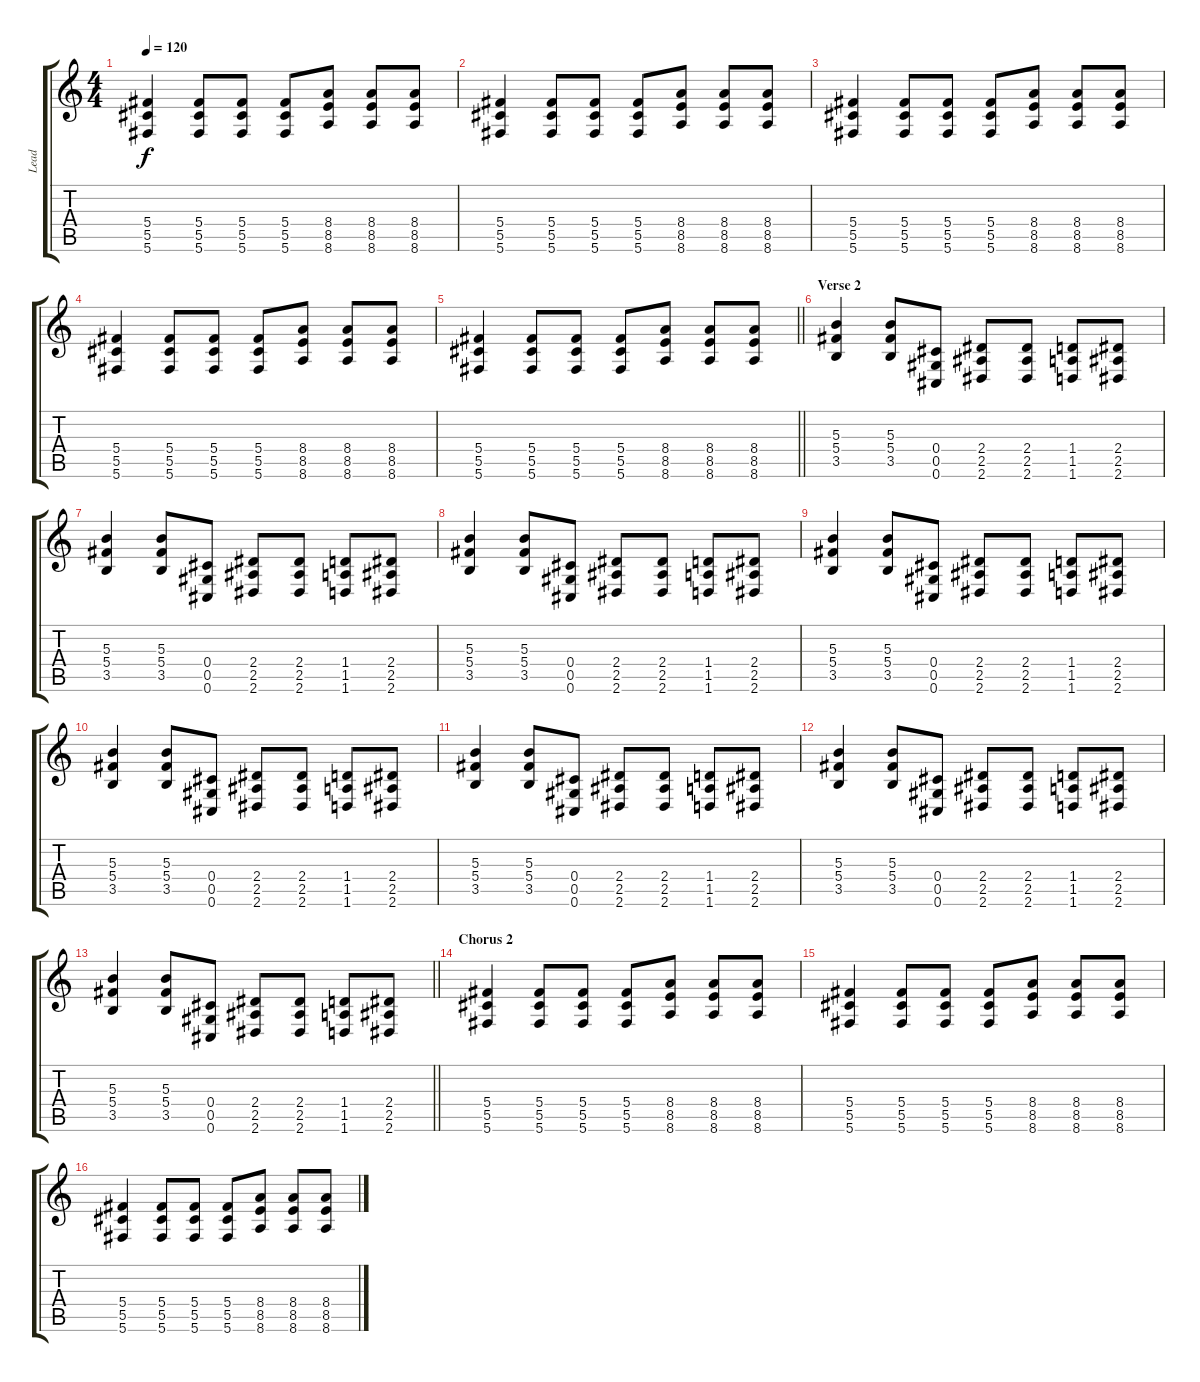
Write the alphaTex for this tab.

\track ("Lead" "Lead") {instrument distortionguitar}
\staff {score tabs}
\tuning (Eb4 Bb3 Gb3 Db3 Ab2 Db2) {hide}
\ts (4 4)
\tempo 120
\clef g2
\ks c
(5.4 5.5 5.6).4{dy f} (5.4 5.5 5.6).8 (5.4 5.5 5.6).8 (5.4 5.5 5.6).8 (8.4 8.5 8.6).8 (8.4 8.5 8.6).8 (8.4 8.5 8.6).8 |
(5.4 5.5 5.6).4 (5.4 5.5 5.6).8 (5.4 5.5 5.6).8 (5.4 5.5 5.6).8 (8.4 8.5 8.6).8 (8.4 8.5 8.6).8 (8.4 8.5 8.6).8 |
(5.4 5.5 5.6).4 (5.4 5.5 5.6).8 (5.4 5.5 5.6).8 (5.4 5.5 5.6).8 (8.4 8.5 8.6).8 (8.4 8.5 8.6).8 (8.4 8.5 8.6).8 |
(5.4 5.5 5.6).4 (5.4 5.5 5.6).8 (5.4 5.5 5.6).8 (5.4 5.5 5.6).8 (8.4 8.5 8.6).8 (8.4 8.5 8.6).8 (8.4 8.5 8.6).8 |
\barLineRight lightlight
(5.4 5.5 5.6).4 (5.4 5.5 5.6).8 (5.4 5.5 5.6).8 (5.4 5.5 5.6).8 (8.4 8.5 8.6).8 (8.4 8.5 8.6).8 (8.4 8.5 8.6).8 |
\section ("" "Verse 2")
(5.3 5.4 3.5).4 (5.3 5.4 3.5).8 (0.4 0.5 0.6).8 (2.4 2.5 2.6).8 (2.4 2.5 2.6).8 (1.4 1.5 1.6).8 (2.4 2.5 2.6).8 |
(5.3 5.4 3.5).4 (5.3 5.4 3.5).8 (0.4 0.5 0.6).8 (2.4 2.5 2.6).8 (2.4 2.5 2.6).8 (1.4 1.5 1.6).8 (2.4 2.5 2.6).8 |
(5.3 5.4 3.5).4 (5.3 5.4 3.5).8 (0.4 0.5 0.6).8 (2.4 2.5 2.6).8 (2.4 2.5 2.6).8 (1.4 1.5 1.6).8 (2.4 2.5 2.6).8 |
(5.3 5.4 3.5).4 (5.3 5.4 3.5).8 (0.4 0.5 0.6).8 (2.4 2.5 2.6).8 (2.4 2.5 2.6).8 (1.4 1.5 1.6).8 (2.4 2.5 2.6).8 |
(5.3 5.4 3.5).4 (5.3 5.4 3.5).8 (0.4 0.5 0.6).8 (2.4 2.5 2.6).8 (2.4 2.5 2.6).8 (1.4 1.5 1.6).8 (2.4 2.5 2.6).8 |
(5.3 5.4 3.5).4 (5.3 5.4 3.5).8 (0.4 0.5 0.6).8 (2.4 2.5 2.6).8 (2.4 2.5 2.6).8 (1.4 1.5 1.6).8 (2.4 2.5 2.6).8 |
(5.3 5.4 3.5).4 (5.3 5.4 3.5).8 (0.4 0.5 0.6).8 (2.4 2.5 2.6).8 (2.4 2.5 2.6).8 (1.4 1.5 1.6).8 (2.4 2.5 2.6).8 |
\barLineRight lightlight
(5.3 5.4 3.5).4 (5.3 5.4 3.5).8 (0.4 0.5 0.6).8 (2.4 2.5 2.6).8 (2.4 2.5 2.6).8 (1.4 1.5 1.6).8 (2.4 2.5 2.6).8 |
\section ("" "Chorus 2")
(5.4 5.5 5.6).4 (5.4 5.5 5.6).8 (5.4 5.5 5.6).8 (5.4 5.5 5.6).8 (8.4 8.5 8.6).8 (8.4 8.5 8.6).8 (8.4 8.5 8.6).8 |
(5.4 5.5 5.6).4 (5.4 5.5 5.6).8 (5.4 5.5 5.6).8 (5.4 5.5 5.6).8 (8.4 8.5 8.6).8 (8.4 8.5 8.6).8 (8.4 8.5 8.6).8 |
(5.4 5.5 5.6).4 (5.4 5.5 5.6).8 (5.4 5.5 5.6).8 (5.4 5.5 5.6).8 (8.4 8.5 8.6).8 (8.4 8.5 8.6).8 (8.4 8.5 8.6).8
